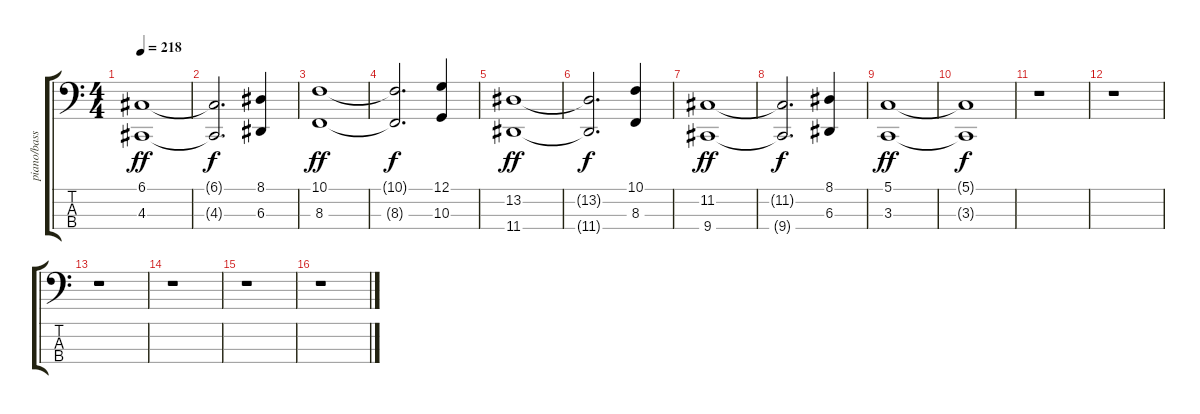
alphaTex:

\track ("piano/bass          " "piano/bass") {instrument percussiveorgan}
\staff {score tabs}
\tuning (G2 D2 A1 E1) {hide}
\ts (4 4)
\tempo 218
\clef f4
\ks c
(6.1 4.3).1{dy ff} |
(6.1{t} 4.3{t}).2{d dy f} (8.1 6.3).4 |
(10.1 8.3).1{dy ff} |
(10.1{t} 8.3{t}).2{d dy f} (12.1 10.3).4 |
(13.2 11.4).1{dy ff} |
(13.2{t} 11.4{t}).2{d dy f} (10.1 8.3).4 |
(11.2 9.4).1{dy ff} |
(11.2{t} 9.4{t}).2{d dy f} (8.1 6.3).4 |
(5.1 3.3).1{dy ff} |
(5.1{t} 3.3{t}).1{dy f} |
r.1 |
r.1 |
r.1 |
r.1 |
r.1 |
r.1
